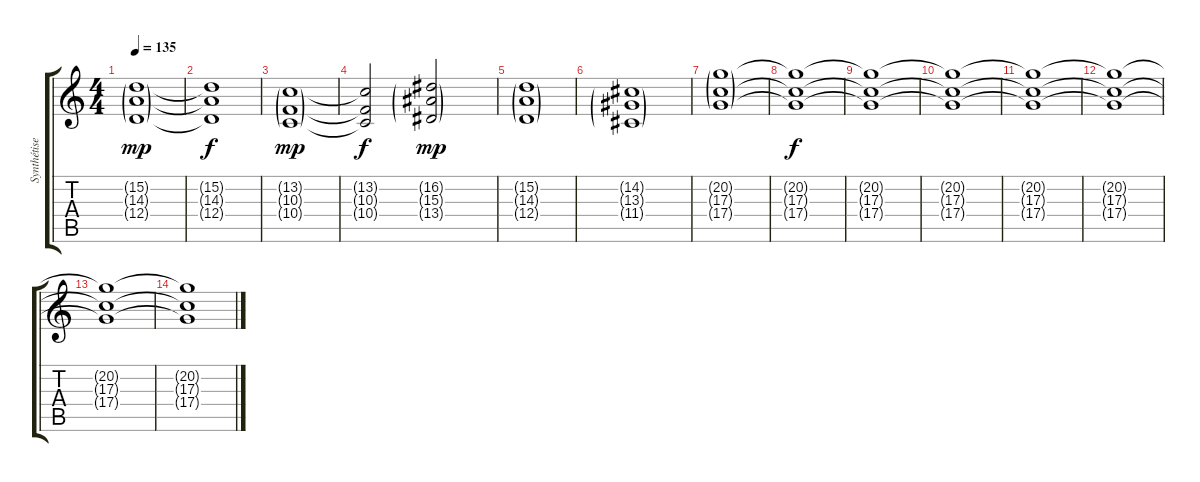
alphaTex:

\track ("Synthétiseur" "Synthétise") {instrument stringensemble1}
\staff {score tabs}
\tuning (E4 B3 G3 D3 A2 E2) {hide}
\ts (4 4)
\tempo 135
\clef g2
\ks c
(15.2{g} 14.3{g} 12.4{g}).1{dy mp} |
(15.2{t} 14.3{t} 12.4{t}).1{dy f} |
(13.2{g} 10.3{g} 10.4{g}).1{dy mp} |
(13.2{t} 10.3{t} 10.4{t}).2{dy f} (16.2{g} 15.3{g} 13.4{g}).2{dy mp} |
(15.2{g} 14.3{g} 12.4{g}).1 |
(14.2{g} 13.3{g} 11.4{g}).1 |
(20.2{g} 17.3{g} 17.4{g}).1 |
(20.2{t} 17.3{t} 17.4{t}).1{dy f} |
(20.2{t} 17.3{t} 17.4{t}).1 |
(20.2{t} 17.3{t} 17.4{t}).1 |
(20.2{t} 17.3{t} 17.4{t}).1 |
(20.2{t} 17.3{t} 17.4{t}).1 |
(20.2{t} 17.3{t} 17.4{t}).1 |
(20.2{t} 17.3{t} 17.4{t}).1
